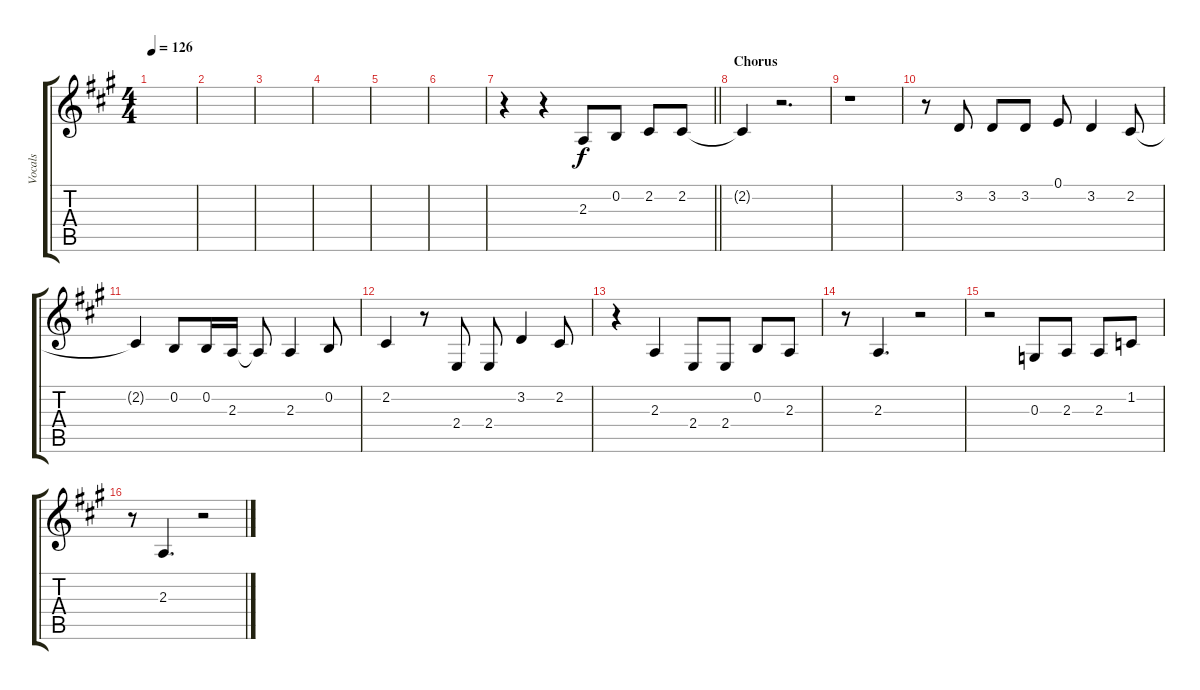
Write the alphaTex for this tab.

\track ("Vocals" "Vocals") {instrument trumpet}
\staff {score tabs}
\tuning (E4 B3 G3 D3 A2 E2) {hide}
\ts (4 4)
\tempo 126
\clef g2
\ks a
|
|
|
|
|
|
\barLineRight lightlight
r.4 r.4 2.3.8 0.2.8 2.2.8 2.2.8 |
\section ("" "Chorus")
2.2{t}.4 r.2{d} |
r.1 |
r.8 3.2.8 3.2.8 3.2.8 0.1.8 3.2.4 2.2.8 |
2.2{t}.4 0.2.8 0.2.16 2.3.16 2.3{t}.8 2.3.4 0.2.8 |
2.2.4 r.8 2.4.8 2.4.8 3.2.4 2.2.8 |
r.4 2.3.4 2.4.8 2.4.8 0.2.8 2.3.8 |
r.8 2.3.4{d} r.2 |
r.2 0.3.8 2.3.8 2.3.8 1.2.8 |
r.8 2.3.4{d} r.2
